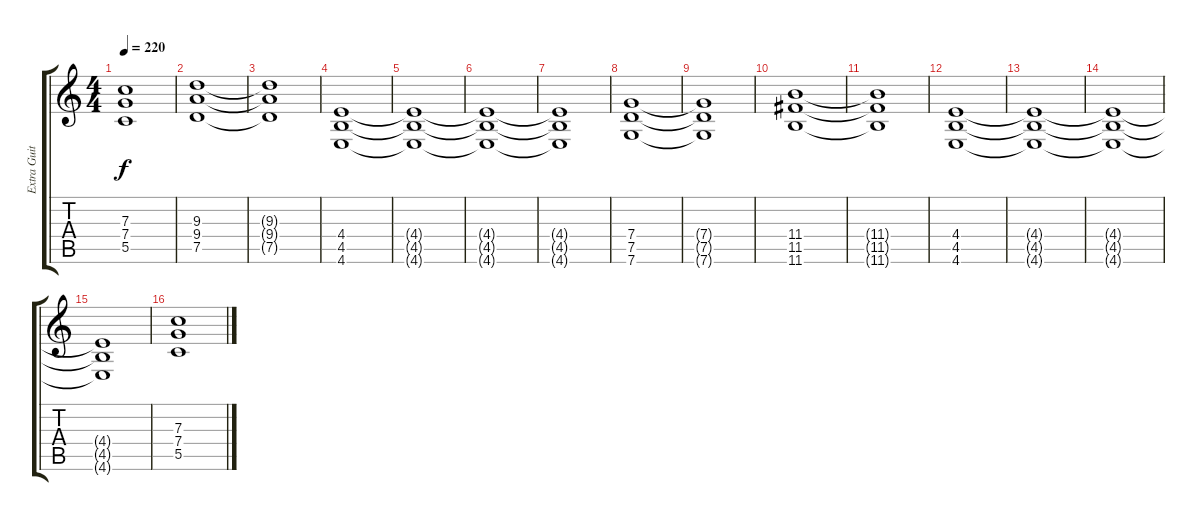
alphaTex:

\track ("Extra Guitar" "Extra Guit") {instrument overdrivenguitar}
\staff {score tabs}
\tuning (D4 A3 F3 C3 G2 C2) {hide}
\ts (4 4)
\tempo 220
\clef g2
\ks c
(7.3{t} 7.4{t} 5.5{t}).1{dy f} |
(9.3 9.4 7.5).1 |
(9.3{t} 9.4{t} 7.5{t}).1 |
(4.4 4.5 4.6).1 |
(4.4{t} 4.5{t} 4.6{t}).1 |
(4.4{t} 4.5{t} 4.6{t}).1 |
(4.4{t} 4.5{t} 4.6{t}).1 |
(7.4 7.5 7.6).1 |
(7.4{t} 7.5{t} 7.6{t}).1 |
(11.4 11.5 11.6).1 |
(11.4{t} 11.5{t} 11.6{t}).1 |
(4.4 4.5 4.6).1 |
(4.4{t} 4.5{t} 4.6{t}).1 |
(4.4{t} 4.5{t} 4.6{t}).1 |
(4.4{t} 4.5{t} 4.6{t}).1 |
(7.3 7.4 5.5).1
